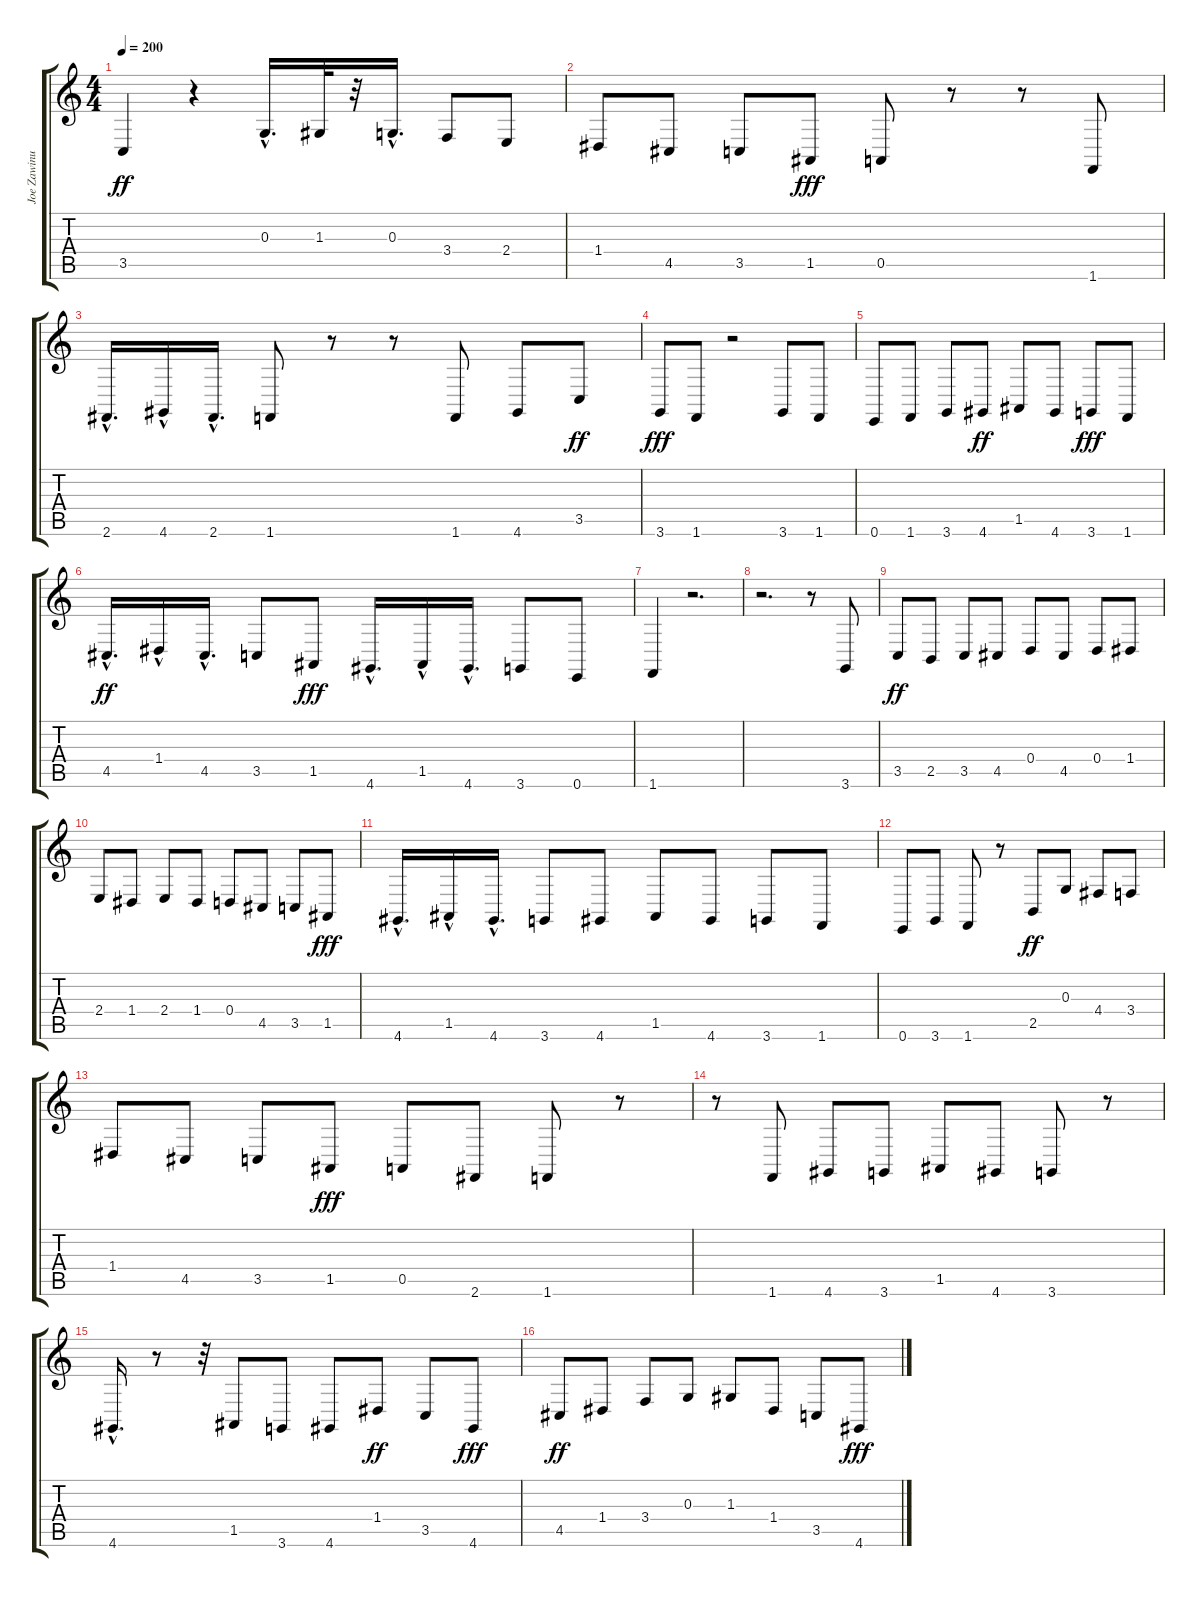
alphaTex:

\track ("Joe Zawinul" "Joe Zawinu") {instrument acousticgrandpiano}
\staff {score tabs}
\tuning (E4 B3 G3 D3 A2 E2) {hide}
\ts (4 4)
\tempo 200
\clef g2
\ks c
3.5.4{dy ff} r.4 0.3{hac}.16{d} 1.3.32 r.32 0.3{hac}.16{d} 3.4.8 2.4.8 |
1.4.8 4.5.8 3.5.8 1.5.8{dy fff} 0.5.8 r.8 r.8 1.6.8 |
2.6{hac}.16{d} 4.6{hac}.16 2.6{hac}.16{d} 1.6.8 r.8 r.8 1.6.8 4.6.8 3.5.8{dy ff} |
3.6.8{dy fff} 1.6.8 r.2 3.6.8 1.6.8 |
0.6.8 1.6.8 3.6.8 4.6.8{dy ff} 1.5.8 4.6.8 3.6.8{dy fff} 1.6.8 |
4.5{hac}.16{d dy ff} 1.4{hac}.16 4.5{hac}.16{d} 3.5.8 1.5.8{dy fff} 4.6{hac}.16{d} 1.5{hac}.16 4.6{hac}.16{d} 3.6.8 0.6.8 |
1.6.4 r.2{d} |
r.2{d} r.8 3.6.8 |
3.5.8{dy ff} 2.5.8 3.5.8 4.5.8 0.4.8 4.5.8 0.4.8 1.4.8 |
2.4.8 1.4.8 2.4.8 1.4.8 0.4.8 4.5.8 3.5.8 1.5.8{dy fff} |
4.6{hac}.16{d} 1.5{hac}.16 4.6{hac}.16{d} 3.6.8 4.6.8 1.5.8 4.6.8 3.6.8 1.6.8 |
0.6.8 3.6.8 1.6.8 r.8 2.5.8{dy ff} 0.3.8 4.4.8 3.4.8 |
1.4.8 4.5.8 3.5.8 1.5.8{dy fff} 0.5.8 2.6.8 1.6.8 r.8 |
r.8 1.6.8 4.6.8 3.6.8 1.5.8 4.6.8 3.6.8 r.8 |
4.6{hac}.16{d} r.8 r.32 1.5.8 3.6.8 4.6.8 1.4.8{dy ff} 3.5.8 4.6.8{dy fff} |
4.5.8{dy ff} 1.4.8 3.4.8 0.3.8 1.3.8 1.4.8 3.5.8 4.6.8{dy fff}
